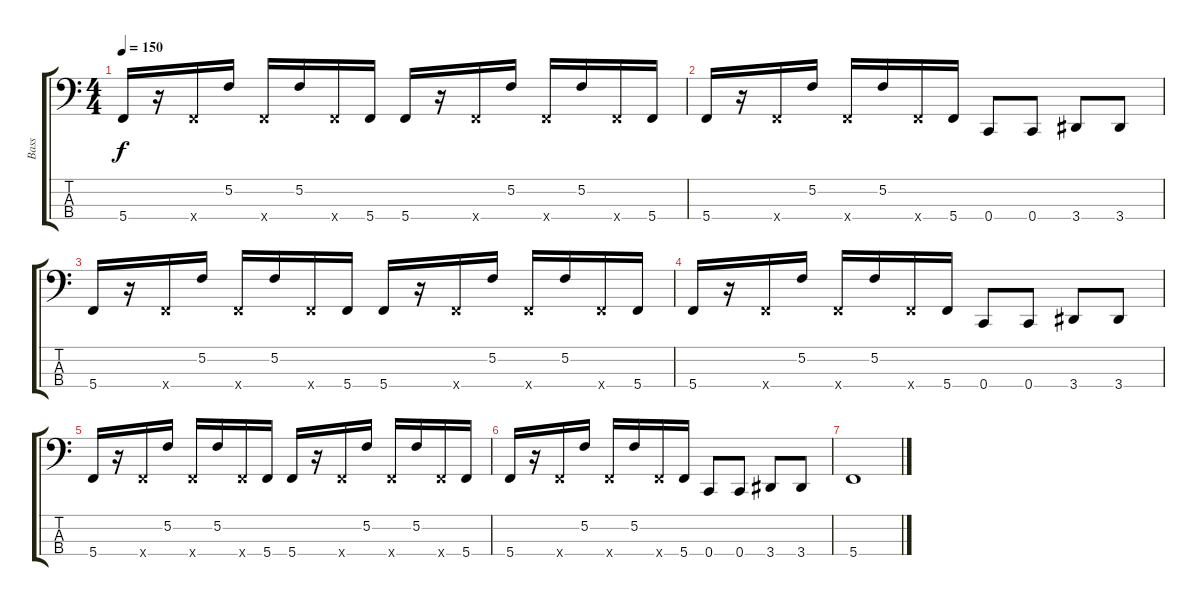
\track ("Bass" "Bass") {instrument slapbass1}
\staff {score tabs}
\tuning (F2 C2 G1 C1) {hide}
\ts (4 4)
\tempo 150
\clef f4
\ks c
5.4.16{dy f} r.16 5.4{x}.16 5.2.16 5.4{x}.16 5.2.16 5.4{x}.16 5.4.16 5.4.16 r.16 5.4{x}.16 5.2.16 5.4{x}.16 5.2.16 5.4{x}.16 5.4.16 |
5.4.16 r.16 5.4{x}.16 5.2.16 5.4{x}.16 5.2.16 5.4{x}.16 5.4.16 0.4.8 0.4.8 3.4.8 3.4.8 |
5.4.16 r.16 5.4{x}.16 5.2.16 5.4{x}.16 5.2.16 5.4{x}.16 5.4.16 5.4.16 r.16 5.4{x}.16 5.2.16 5.4{x}.16 5.2.16 5.4{x}.16 5.4.16 |
5.4.16 r.16 5.4{x}.16 5.2.16 5.4{x}.16 5.2.16 5.4{x}.16 5.4.16 0.4.8 0.4.8 3.4.8 3.4.8 |
5.4.16 r.16 5.4{x}.16 5.2.16 5.4{x}.16 5.2.16 5.4{x}.16 5.4.16 5.4.16 r.16 5.4{x}.16 5.2.16 5.4{x}.16 5.2.16 5.4{x}.16 5.4.16 |
5.4.16 r.16 5.4{x}.16 5.2.16 5.4{x}.16 5.2.16 5.4{x}.16 5.4.16 0.4.8 0.4.8 3.4.8 3.4.8 |
5.4.1
